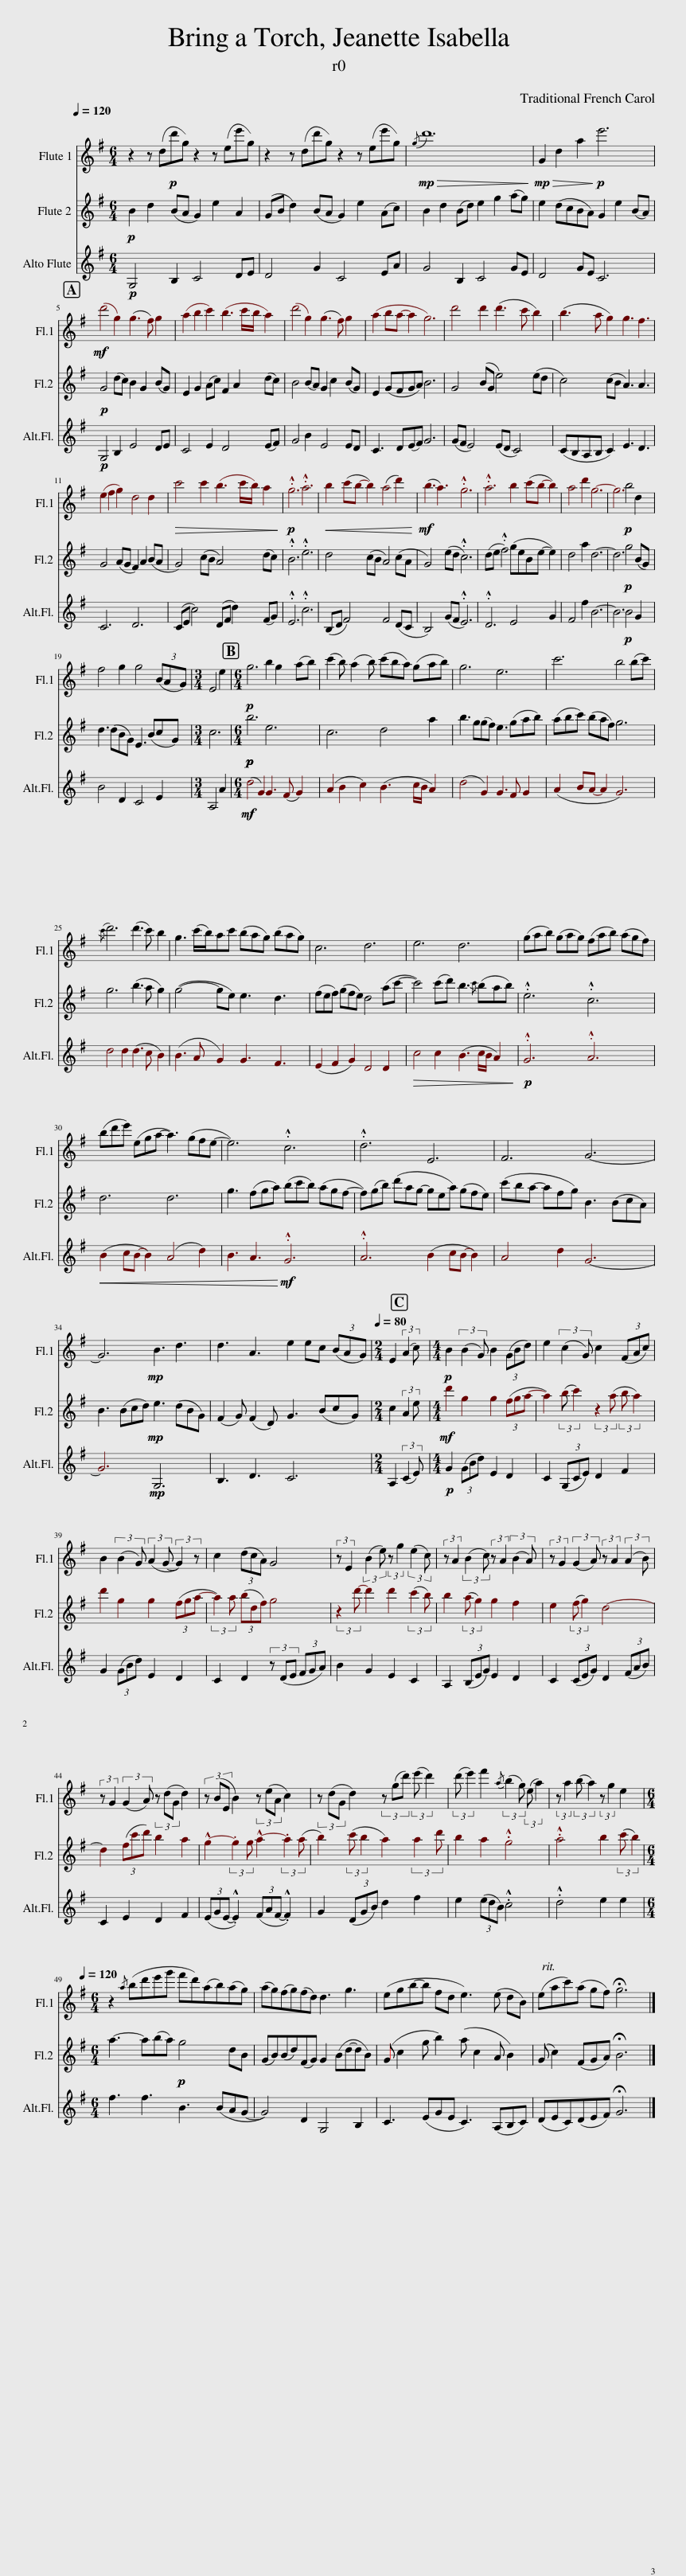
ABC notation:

X:1
%%score 1 2 3
L:1/8
Q:1/4=120
M:6/4
I:linebreak $
K:G
V:1 treble
V:2 treble
V:3 treble transpose=-5
V:1
 z2 z (d!p!d'g) z2 z (ee'g) | z2 z (dd'g) z2 z (ee'g) |!mp!!>(!{/g} d'12!>)! |!mp!!>(! G2 d2 a2!>)!!p! e'6 |$!mf! (d'4 g2) (g3 f) g2 | %5
 (a2 b2 c'2) (b3 c'/b/ a2) | (d'4 g2) (g3 f) g2 | (a2 ba- a2 g6) | d'4 d'2 (d'3 c' b2) | (b3 a g2) g3 f3 |$ %10
 (e2 f2 g2) d4 d2 |!>(! c'4 c'2 (b3 c'/b/) a2!>)! |!p! .g6 .a6 |!<(! b2 (c'b- b2) (a4 d'2)!<)! |!mf! (b3 a3) .g6 | %15
 .a6 b2 (c'b- b2) | a4 d'2 g6- |$ g6!p! b4 d2 | f4 g2 g4 (3(BAG) |[M:3/4] E4 e2 | %20
[M:6/4]!p! g6 b2 g2 (ab) | (c'2 b) (a2 b) (c'ba) (gab) | g6 e6 |$ c'6 b4 (bc') |{/c'} d'6 (d'3 c') b2 | %25
 g3 (c'/b/)ac' (bag) (bag) | c6 d6 | e6 d6 |$ (gab) (gag) (fab) (agf) | (bd'e') (ega- a3) (gfe- | %30
 e6) .c6 | .d6 E6 |$ F6 G6- | G6!mp! B3 d3 | d3 A3 e2 ec (3(BAG) | %35
[M:2/4][Q:1/4=80] E2 (3:2:2(A2 c) |[M:4/4]!p! B2 (3:2:2(B2 G) B2 (3(GBd) |$ e2 (3:2:2(c2 G) c2 (3(FAc) | B2 (3:2:2(B2 G) (3:2:2(A2 G- (3:2:2G2) z | c2 (3(dcA) G4 | %40
 (3:2:2z E2 (3:2:2(B2 e) (3:2:2z g2 (3:2:2(e2 c) | (3:2:2z A2 (3:2:2(B2 c) (3:2:2z A2 (3:2:2(B2 A) |$ (3:2:2z G2 (3:2:2(G2 A) (3:2:2z A2 (3:2:2(A2 B) | (3:2:2z G2 (3:2:2(G2 A) (3z (dG d2) | (3z (BE B2) (3z (eA c2) | %45
 (3z (dG d2) (3z (gd') (3:2:2(e' d'2) | (3:2:2(d' e'2) f'2{/a} (3:2:2(b2 g) (3:2:2(e a2) |$ (3:2:2z a2 (3:2:2(b a2) (3:2:2z g2 e2 |[M:6/4][Q:1/4=120] z2{/a} (bd'e'g' f'd')(ab)(ag) | (ag)(fg)(fd) d3 g3 | %50
 (egb-b fd e3) (e dB) |[Q:1/4=112] (eac')[Q:1/4=108](a gf) !fermata!g6 |] %52
V:2
!p! B2 d2 (BA G2) e2 A2 | (GB d2) (BA G2) e2 (Ac) | B2 d2 (Bd) e2 g2 (ag) | e2 (dcBA) G2 e2 (BA) |$!p! G4 (dc) B2 G2 (BG) | %5
 E2 G2 (Ac) F2 A2 (dc) | B4 (BA) G2 c2 (BG) | E2 (GFGA) B6 | G4 (BG e4) (ed | c4) (cB A3) A3 |$ %10
 G4 (AG F2) A2 (BA | G4) (cB A4) (dc) | .B6 .e6 | d4 (cB A4) (cA | G4) (ed .c6) | %15
 (de .f4) (geBe- e2) | d4 a2 d6- |$ d6!p! g4 (BG) | d3 (dBG) E3 (BcG) |[M:3/4] c6 | %20
[M:6/4]!p!!p! b6 e6 | c6 d4 a2 | b3 g(gf) e3 (gab) |$ (abc') (baf) g6 | g6 (b3 a g2) | %25
 (g4- ge) e3 d3 | (fef) (gfe) d4 (ac'- | c'4) (c'd') b3{/c'} (bab) |$ .e6 .c6 | d6 d6 | %30
 g3 (fga) (bc'b) (agf- | f)(gb) (d'ag- gea) (gfe) |$ (c'ba- afg) B3 (BcA) | B3 (Bcd)!mp! e3 (dBG) | (F2 G) (F2 D) G3 (BcG) | %35
[M:2/4] c2 (3:2:2A2 e |[M:4/4]!mf! d'2 g2 g2 (3(fga- |$ a2) (3:2:2(b c'2) (3:2:2z2 (a (3:2:2b a2) | d'2 g2 g2 (3(fga- | (3:2:2a2) a (3(bdf) g4 | %40
 (3:2:2z2 d'- d'2 d'2 (3:2:2(c'2 b) | b2 (3:2:2(a g2) g2 f2 |$ e2 (3:2:2(f g2) d4- | d2 (3(fc'd') b2 a2 | !^!g2- (3:2:2.g2 g !^!a2- (3:2:2.a2 (a | %45
 b2) (3:2:2(c' b2 a2) (3:2:2a2 d' | b2 a2 .!^!g4 |$ .!^!a4 b2 (3:2:2(c' b2) |[M:6/4] a3- a(ba)!p! g4 dB | (GB)(Bd)(FG) G2 (Bd-dB) | %50
 (G c2 g b2) (a c2 A B2) | (G c2) (FGA) !fermata!B6 |] %52
V:3
!p! C4 E2 =F4 GA | G4 c2 =F4 Ad | c4 E2 =F4 cA | G4 cA =F6 |$!p! C4 E2 A4 GA | %5
 =F4 A2 G4 (AB) | c4 e2 A4 AG | =F3 G(AB) c6 | (cB A4) (AG =F4) | (=FEDE F2) A3 G3 |$ %10
 =F6 G6 | (=FA =f4) (GB g2) (Bc) | .A6 .=f6 | (EG B4) B4 (G=F | E4) (cB .A6) | %15
 .G6 A4 c2 | B4 b2 e6- |$ e6!p! e4 c2 | e4 G2 =F4 A2 |[M:3/4] D4 d2 | %20
[M:6/4]!mf! (g4 c2) c3 (B c2) | (d2 e2 =f2) (e3 f/e/ d2) | (g4 c2) c3 B c2 |$ (d2 ed- d2 c6) | g4 g2 (g3 =f e2) | %25
 (e3 d c2) c3 B3 | (A2 B2 c2) G4 G2 |!>(! =f4 f2 (e3 f/e/ d2)!>)! |$!p! .c6 .d6 |!<(! (e2 =fe- e2) (d4 g2) | %30
 e3 d3!<)!!mf! .c6 | .d6 (e2 =fe- e2) |$ d4 g2 c6- | c6!mp! C6 | E3 G3 =F6 | %35
[M:2/4] D2 (3:2:2(=F2 A) |[M:4/4]!p! c2 (3(ceg) A2 G2 |$ =F2 (3(CFA) G2 B2 | c2 (3(ceg) A2 G2 | =F2 G2 (3z (GA (3Bcd) | %40
 e2 c2 A2 =F2 | D2 (3(EAc) A2 G2 |$ =F2 (3(FAc) G2 (3(Bde) | =F2 A2 G2 B2 | (3(AcA- .!^!A2) (3(BdB- .!^!B2) | %45
 c2 (3(Gce) g2 b2 | a2 (3(age) .!^!=f4 |$ .!^!g4 a2 a2 |[M:6/4] b3 b3 e3 (edc- | c4) G2 C4 E2 | %50
 =F3 (AcA F3) (DEF) | (GA=F)(GAB) !fermata!c6 |] %52
